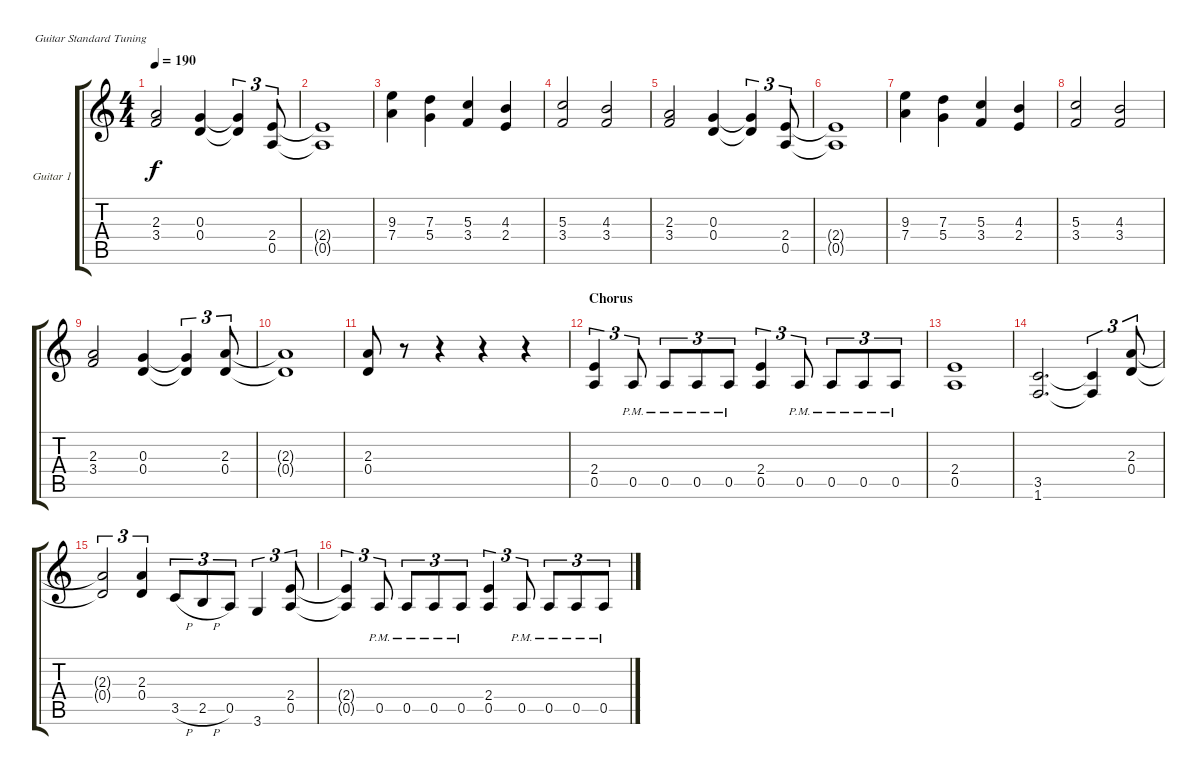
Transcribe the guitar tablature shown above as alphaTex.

\bracketExtendMode groupsimilarinstruments
\firstSystemTrackNameOrientation horizontal
\otherSystemsTrackNameOrientation horizontal
\track ("Guitar 1" "Guitar 1") {instrument distortionguitar}
\staff {score tabs}
\tuning (E4 B3 G3 D3 A2 E2)
\ts (4 4)
\tempo 190
\clef g2
\ks c
(3.4 2.3).2{dy f} (0.4 0.3).4 (0.4{t} 0.3{t}).4{tu (3 2)} (0.5 2.4).8{tu (3 2)} |
(0.5{t} 2.4{t}).1 |
(7.4 9.3).4 (5.4 7.3).4 (3.4 5.3).4 (2.4 4.3).4 |
(3.4 5.3).2 (3.4 4.3).2 |
(3.4 2.3).2 (0.4 0.3).4 (0.4{t} 0.3{t}).4{tu (3 2)} (0.5 2.4).8{tu (3 2)} |
(0.5{t} 2.4{t}).1 |
(7.4 9.3).4 (5.4 7.3).4 (3.4 5.3).4 (2.4 4.3).4 |
(3.4 5.3).2 (3.4 4.3).2 |
(3.4 2.3).2 (0.4 0.3).4 (0.4{t} 0.3{t}).4{tu (3 2)} (0.4 2.3).8{tu (3 2)} |
(0.4{t} 2.3{t}).1 |
(0.4 2.3).8 r.8 r.4 r.4 r.4 |
\section ("" "Chorus")
(0.5 2.4).4{tu (3 2)} 0.5{pm}.8{tu (3 2)} 0.5{pm}.8{tu (3 2)} 0.5{pm}.8{tu (3 2)} 0.5{pm}.8{tu (3 2)} (0.5 2.4).4{tu (3 2)} 0.5{pm}.8{tu (3 2)} 0.5{pm}.8{tu (3 2)} 0.5{pm}.8{tu (3 2)} 0.5{pm}.8{tu (3 2)} |
(0.5 2.4).1 |
(1.6 3.5).2{d} (1.6{t} 3.5{t}).4{tu (3 2)} (0.4 2.3).8{tu (3 2)} |
(0.4{t} 2.3{t}).2{tu (3 2)} (0.4 2.3).4{tu (3 2)} 3.5{h}.8{tu (3 2)} 2.5{h}.8{tu (3 2)} 0.5.8{tu (3 2)} 3.6.4{tu (3 2)} (0.5 2.4).8{tu (3 2)} |
(0.5{t} 2.4{t}).4{tu (3 2)} 0.5{pm}.8{tu (3 2)} 0.5{pm}.8{tu (3 2)} 0.5{pm}.8{tu (3 2)} 0.5{pm}.8{tu (3 2)} (0.5 2.4).4{tu (3 2)} 0.5{pm}.8{tu (3 2)} 0.5{pm}.8{tu (3 2)} 0.5{pm}.8{tu (3 2)} 0.5{pm}.8{tu (3 2)}
